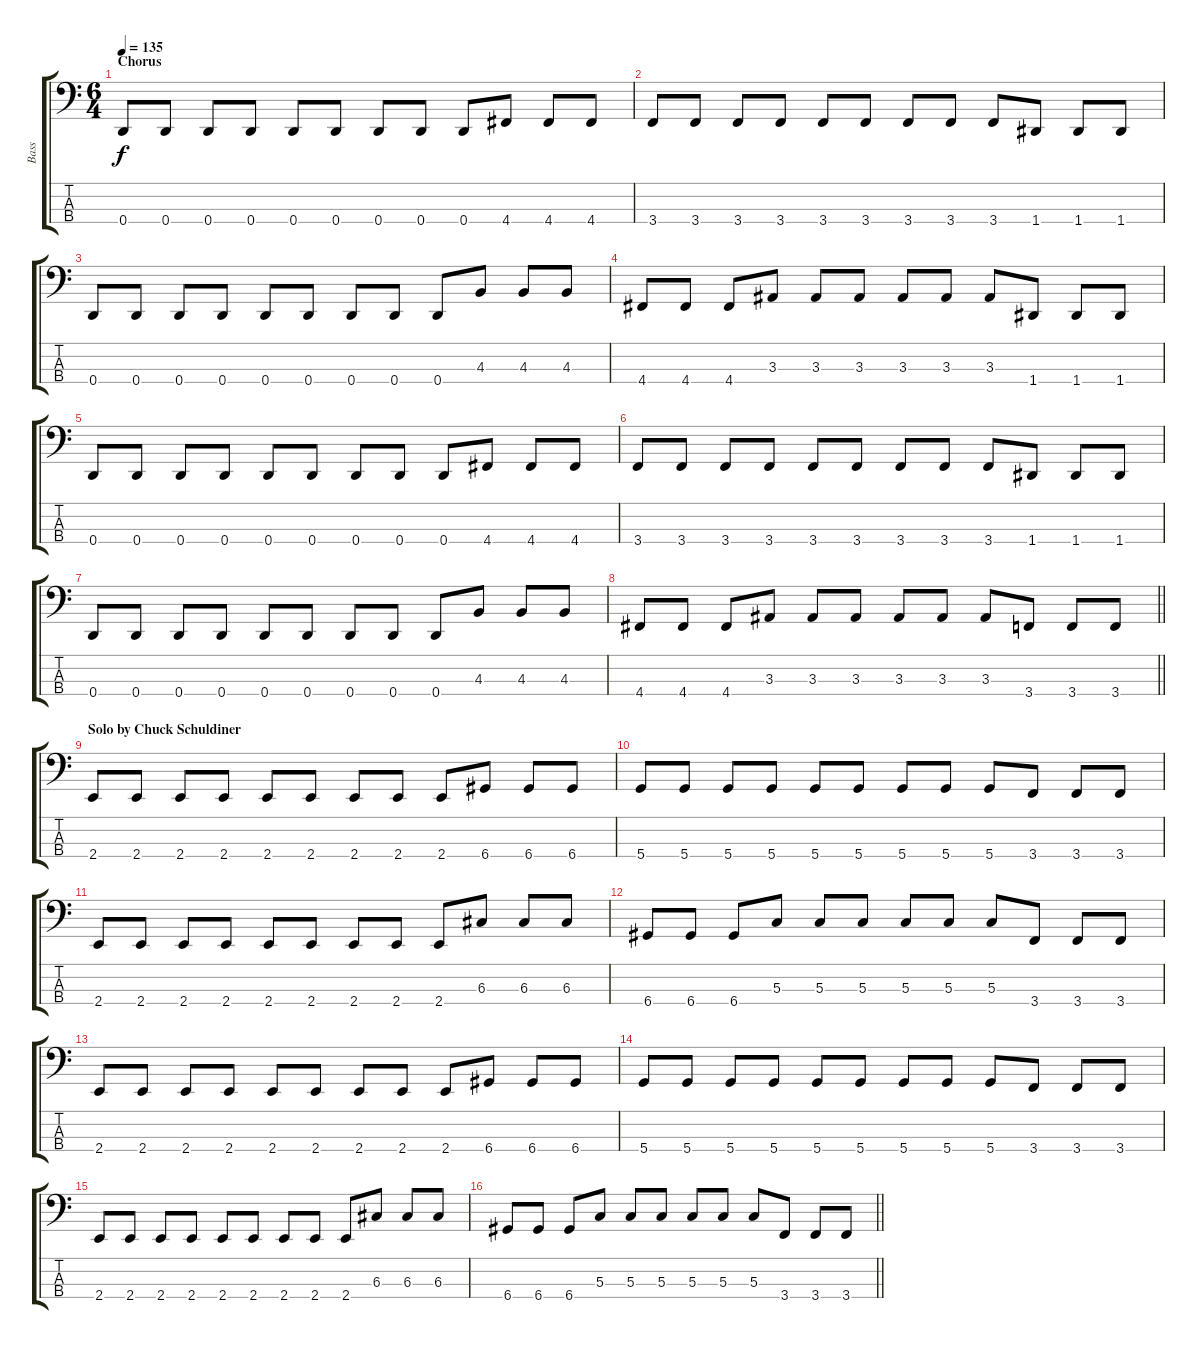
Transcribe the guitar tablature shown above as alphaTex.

\track ("Bass" "Bass") {instrument electricbassfinger}
\staff {score tabs}
\tuning (F2 C2 G1 D1) {hide}
\ts (6 4)
\section ("" "Chorus")
\tempo 135
\clef f4
\ks c
0.4.8{dy f} 0.4.8 0.4.8 0.4.8 0.4.8 0.4.8 0.4.8 0.4.8 0.4.8 4.4.8 4.4.8 4.4.8 |
3.4.8 3.4.8 3.4.8 3.4.8 3.4.8 3.4.8 3.4.8 3.4.8 3.4.8 1.4.8 1.4.8 1.4.8 |
0.4.8 0.4.8 0.4.8 0.4.8 0.4.8 0.4.8 0.4.8 0.4.8 0.4.8 4.3.8 4.3.8 4.3.8 |
4.4.8 4.4.8 4.4.8 3.3.8 3.3.8 3.3.8 3.3.8 3.3.8 3.3.8 1.4.8 1.4.8 1.4.8 |
0.4.8 0.4.8 0.4.8 0.4.8 0.4.8 0.4.8 0.4.8 0.4.8 0.4.8 4.4.8 4.4.8 4.4.8 |
3.4.8 3.4.8 3.4.8 3.4.8 3.4.8 3.4.8 3.4.8 3.4.8 3.4.8 1.4.8 1.4.8 1.4.8 |
0.4.8 0.4.8 0.4.8 0.4.8 0.4.8 0.4.8 0.4.8 0.4.8 0.4.8 4.3.8 4.3.8 4.3.8 |
\barLineRight lightlight
4.4.8 4.4.8 4.4.8 3.3.8 3.3.8 3.3.8 3.3.8 3.3.8 3.3.8 3.4.8 3.4.8 3.4.8 |
\section ("" "Solo by Chuck Schuldiner")
2.4.8 2.4.8 2.4.8 2.4.8 2.4.8 2.4.8 2.4.8 2.4.8 2.4.8 6.4.8 6.4.8 6.4.8 |
5.4.8 5.4.8 5.4.8 5.4.8 5.4.8 5.4.8 5.4.8 5.4.8 5.4.8 3.4.8 3.4.8 3.4.8 |
2.4.8 2.4.8 2.4.8 2.4.8 2.4.8 2.4.8 2.4.8 2.4.8 2.4.8 6.3.8 6.3.8 6.3.8 |
6.4.8 6.4.8 6.4.8 5.3.8 5.3.8 5.3.8 5.3.8 5.3.8 5.3.8 3.4.8 3.4.8 3.4.8 |
2.4.8 2.4.8 2.4.8 2.4.8 2.4.8 2.4.8 2.4.8 2.4.8 2.4.8 6.4.8 6.4.8 6.4.8 |
5.4.8 5.4.8 5.4.8 5.4.8 5.4.8 5.4.8 5.4.8 5.4.8 5.4.8 3.4.8 3.4.8 3.4.8 |
2.4.8 2.4.8 2.4.8 2.4.8 2.4.8 2.4.8 2.4.8 2.4.8 2.4.8 6.3.8 6.3.8 6.3.8 |
\barLineRight lightlight
6.4.8 6.4.8 6.4.8 5.3.8 5.3.8 5.3.8 5.3.8 5.3.8 5.3.8 3.4.8 3.4.8 3.4.8
